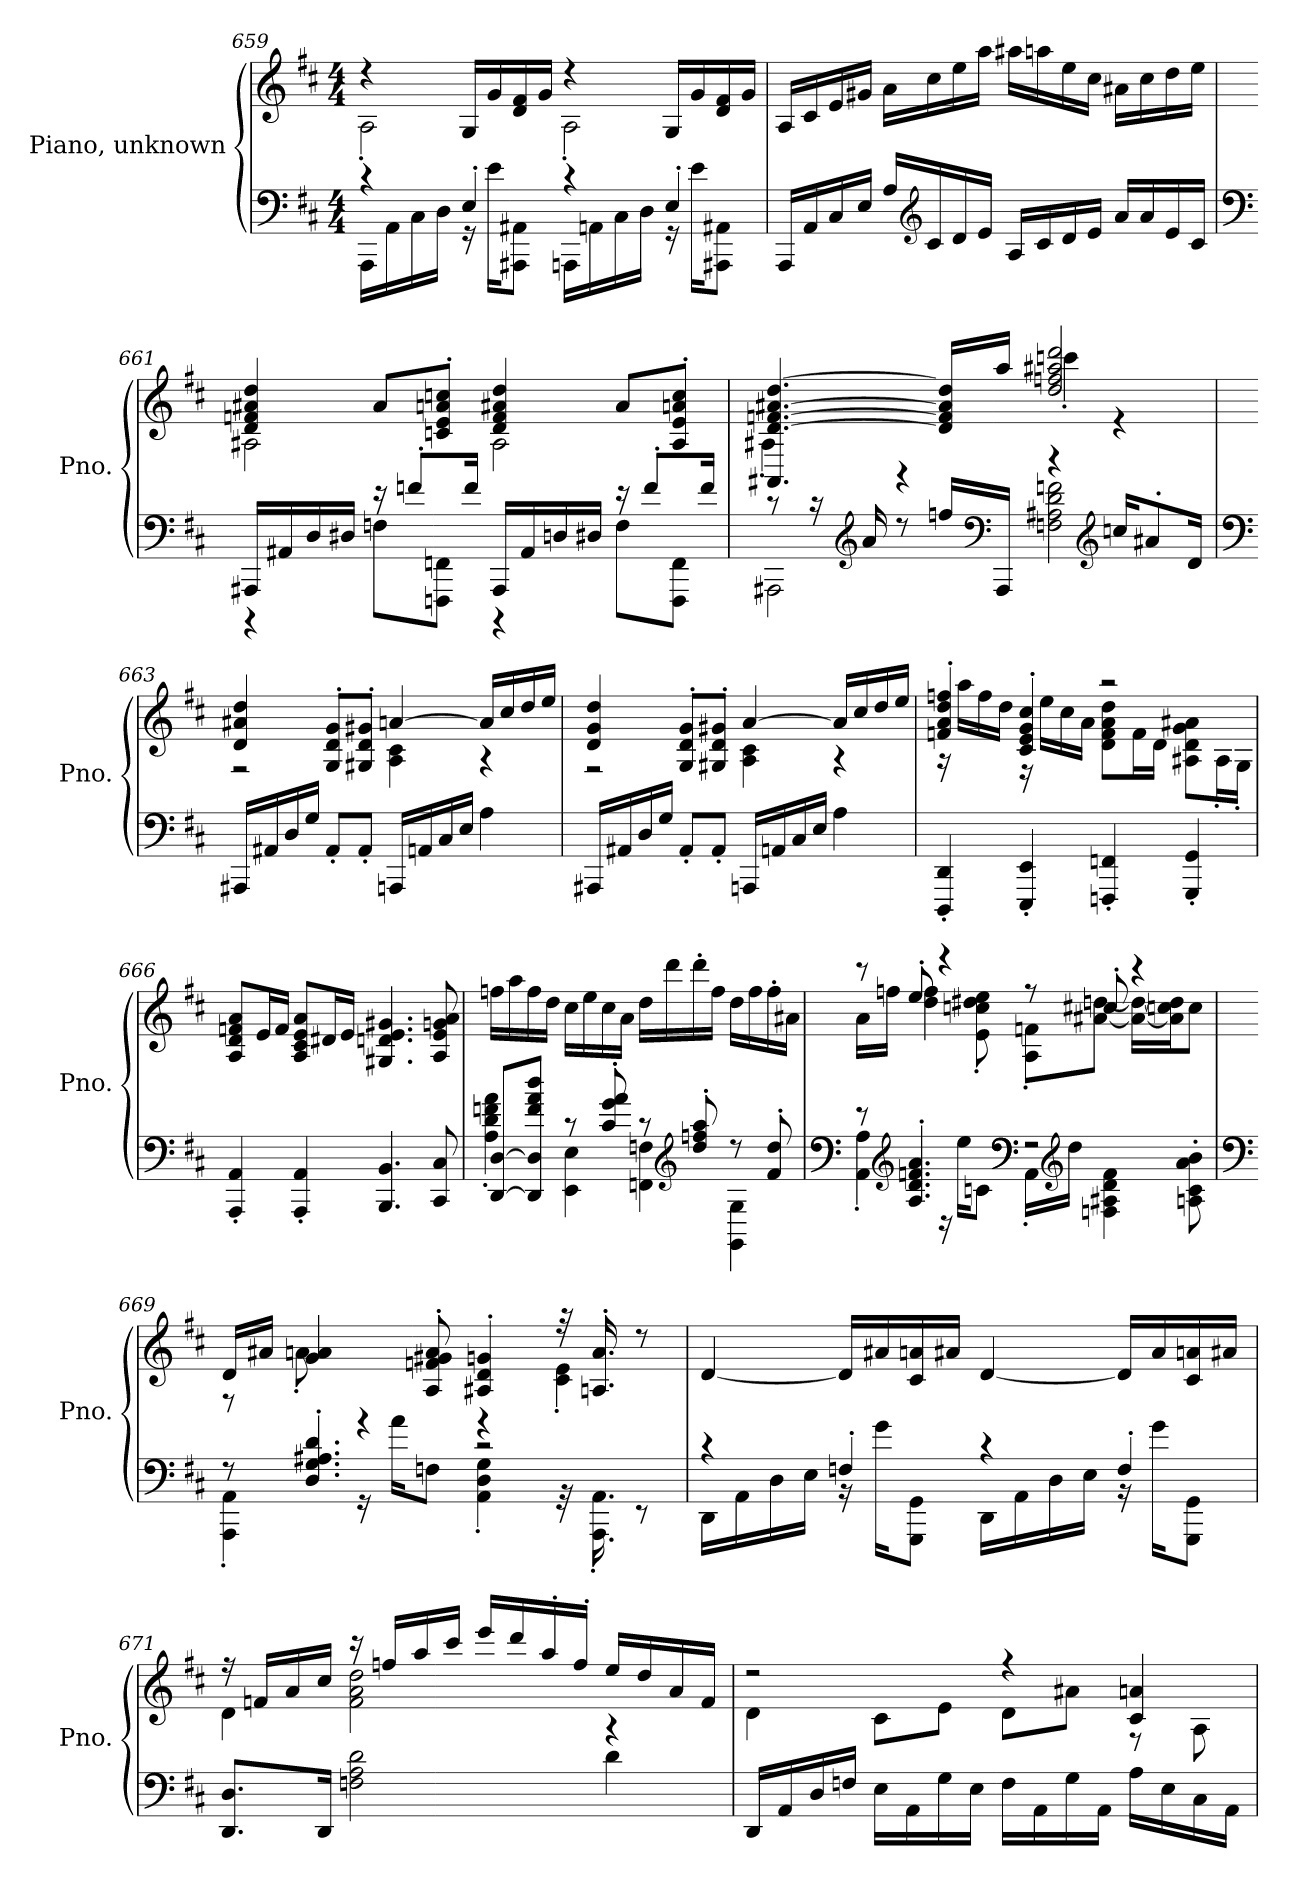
**kern	**kern
*part1	*part1
*staff2	*staff1
*I"Piano, unknown	*
*I'Pno.	*
!!LO:LB:g=z
*clefF4	*clefG2
*k[f#c#]	*k[f#c#]
*M4/4	*M4/4
=659	=659
*^	*^
4r	16AAA\LL	4r	2A'\
.	16AA\	.	.
.	16C#\	.	.
.	16D\JJ	.	.
4E'/	16r	16G/LL	.
.	16e\KL	16g/	.
.	8AAA#X\ 8AA#X\J	16d/ 16f#/	.
.	.	16g/JJ	.
4r	16AAAn\LL	4r	2A'\
.	16AAn\	.	.
.	16C#\	.	.
.	16D\JJ	.	.
4E'/	16r	16G/LL	.
.	16e\KL	16g/	.
.	8AAA#X\ 8AA#X\J	16d/ 16f#/	.
.	.	16g/JJ	.
*v	*v	*	*
*	*v	*v
=660	=660
16AAA/LL	16A/LL
16AA/	16c#/
16C#/	16e/
16E/JJ	16g#X/JJ
16A/LL	16a\LL
*clefG2	*
16c#/	16cc#\
16d/	16ee\
16e/JJ	16aa\JJ
16A/LL	16aa#X\LL
16c#/	16aan\
16d/	16ee\
16e/JJ	16cc#\JJ
16a/LL	16a#X\LL
16a/	16cc#\
16e/	16dd\
16c#/JJ	16ee\JJ
!!LO:LB:g=z
=661	=661
*clefF4	*
*^	*^
16AAA#X/LL	4r	4d/ 4fn/ 4a#X/ 4dd/	2A#X\
16AA#X/	.	.	.
16D/	.	.	.
16D#X/JJ	.	.	.
16r	8Fn\L	8a#/L	.
8fn'/L	.	.	.
.	8FFFn\ 8FFn\J	8cn/' 8e/' 8an/' 8ccn/'J	.
16f/Jk	.	.	.
16AAA#/LL	4r	4d/ 4f/ 4a#X/ 4dd/	2A#\
16AA#/	.	.	.
16Dn/	.	.	.
16D#X/JJ	.	.	.
16r	8F\L	8a#/L	.
8f'/L	.	.	.
.	8FFF\ 8FF\J	8A#/' 8e/' 8an/' 8cc/'J	.
16f/Jk	.	.	.
=662	=662	=662	=662
8r	2AAA#X\	4.AA#X/ [4.d/ [4.fn/ [4.a#X/ [4.dd/	4A#X'\
16r	.	.	.
*clefG2	*	*	*
16a/	.	.	.
8r	.	.	4r
16ffn/LL	.	16d/] 16f/] 16a#/] 16dd/]LL	.
*clefF4	*	*	*
16AAA#/JJ	.	16aa/JJ	.
4r	2Fn\ 2A#X\ 2d\ 2fn\	2dd/ 2ffn/ 2aa#X/ 2ddd/	4cccn'\
*clefG2	*	*	*
16ccn/KL	.	.	4r
8a#X'/	.	.	.
16d/Jk	.	.	.
*v	*v	*	*
!!LO:LB:g=z	!!
=663	=663	=663
*clefF4	*	*
16AAA#X/LL	4d/ 4a#X/ 4dd/	2r
16AA#X/	.	.
16D/	.	.
16G/JJ	.	.
8AA#'/L	8G/' 8d/' 8g/'L	.
8AA#'/J	8G#X/' 8d/' 8g#X/'J	.
16AAAn/LL	[4an/	4A\ 4c#\
16AAn/	.	.
16C#/	.	.
16E/JJ	.	.
4A\	16a/LL]	4r
.	16cc#/	.
.	16dd/	.
.	16ee/JJ	.
=664	=664	=664
16AAA#X/LL	4d/ 4g/ 4dd/	2r
16AA#X/	.	.
16D/	.	.
16G/JJ	.	.
8AA#'/L	8G/' 8d/' 8g/'L	.
8AA#'/J	8G#X/' 8d/' 8g#X/'J	.
16AAAn/LL	[4a/	4A\ 4c#\
16AAn/	.	.
16C#/	.	.
16E/JJ	.	.
4A\	16a/LL]	4r
.	16cc#/	.
.	16dd/	.
.	16ee/JJ	.
!!LO:LB:g=z	!!
=665	=665	=665
4DDD/' 4DD/'	4fn/' 4a/' 4dd/' 4ffn/'	16r
.	.	16aa\LL
.	.	16ff\
.	.	16dd\JJ
4EEE/' 4EE/'	4c#/' 4e/' 4g/' 4cc#/'	16r
.	.	16ee\LL
.	.	16cc#\
.	.	16a\JJ
4FFFn/' 4FFn/'	2r	8d\ 8f\ 8a\ 8dd\L
.	.	16f\L
.	.	16d\JJ
4GGG/' 4GG/'	.	8A#X\ 8d\ 8g\ 8a#X\L
.	.	16A#'\L
.	.	16G'\JJ
*	*v	*v
=666	=666
4AAA/' 4AA/'	8A/ 8d/ 8fn/ 8a/L
.	16e/L
.	16f/JJ
4AAA/' 4AA/'	8A/ 8c#/ 8e/ 8a/L
.	16d#X/L
.	16e/JJ
4.BBB/ 4.BB/	4.G#X/ 4.dn/ 4.e/ 4.g#X/
8CC#/ 8C#/	8A/ 8e/ 8gn/ 8a/
!!LO:PB:g=z
=667	=667
*^	*
[8DD/ [8D/L	4A\' 4d\' 4fn\' 4a\'	16ffn\LL
.	.	16aa\
8DD/] 8D/] 8f/ 8a/ 8dd/J	.	16ff\
.	.	16dd\JJ
8r	4EE\ 4E\	16cc#\LL
.	.	16ee\
8c#/' 8g/' 8a/'	.	16cc#\
.	.	16a\JJ
8r	4FFn\ 4Fn\	16dd\LL
.	.	16ddd\
*clefG2	*	*
8dd/' 8ffn/' 8aa/'	.	16ddd'\
.	.	16ff\JJ
8r	4GG\ 4G\	16dd\LL
.	.	16ff\
8f/' 8dd/'	.	16ff'\
.	.	16a#X\JJ
=668	=668	=668
*clefF4	*	*
*	*	*^
8r	4AA\' 4A\'	8r	16a\LL
.	.	.	16ffn\JJ
*clefG2	*	*	*
4.A/' 4.d/' 4.fn/' 4.a/'	.	8ee'/	4dd\ 4ff\
.	16r	4r	.
.	16ee\KL	.	.
.	8cn\J	.	8e\' 8ccn\' 8dd#X\' 8ee\'
*clefF4	*	*	*
2r	16AA'\LL	8r	8A\' 8fn\'L
*clefG2	*	*	*
.	16dd\JJ	.	.
.	4Fn\ 4A#X\ 4d\ 4f\	8cc#X'/	[8a#X\ [8ddn\J
.	.	4r	16a#\_ 16dd\_LL
.	.	.	16a#\] 16ccn\ 16dd\]J
.	8An\' 8c\' 8a\' 8b\'	.	8cc\J
!!LO:LB:g=z	!!
=669	=669	=669	=669
*clefF4	*	*	*
8r	4AAA\' 4AA\'	16d/LL	8r
.	.	16a#X/JJ	.
4.D/' 4.G/' 4.A#X/' 4.d/'	.	4g/ 4a#/	8an'\
.	16r	.	4r
.	16a\KL	.	.
.	8Fn\J	8A/' 8fn/' 8g#X/' 8a/'	.
2r	4AA\' 4D\' 4G\'	4A#X/' 4d/' 4gn/'	4r
.	32r	32r	4c#\' 4e\'
.	16.AAA\' 16.AA\'	16.An/' 16.a/'	.
.	8r	8r	.
*	*	*v	*v
=670	=670	=670
4r	16DD\LL	[4d/
.	16AA\	.
.	16D\	.
.	16E\JJ	.
4Fn'/	16r	16d/LL]
.	16g\KL	16a#X/
.	8GGG\ 8GG\J	16c#/ 16an/
.	.	16a#X/JJ
4r	16DD\LL	[4d/
.	16AA\	.
.	16D\	.
.	16E\JJ	.
4F'/	16r	16d/LL]
.	16g\KL	16a#/
.	8GGG\ 8GG\J	16c#/ 16an/
.	.	16a#X/JJ
*v	*v	*
!!LO:LB:g=z
=671	=671
*	*^
8.DD/ 8.D/L	16r	4d\
.	16fn/LL	.
.	16a/	.
16DD/Jk	16cc#/JJ	.
2Fn\ 2A\ 2d\	16r	2f\ 2a\ 2dd\
.	16ffn/LL	.
.	16aa/	.
.	16ccc#/JJ	.
.	16eee/LL	.
.	16ddd/	.
.	16aa'/	.
.	16ff'/JJ	.
4d\	16ee/LL	4r
.	16dd/	.
.	16a/	.
.	16f/JJ	.
=672	=672	=672
16DD/LL	2r	4d\
16AA/	.	.
16D/	.	.
16Fn/JJ	.	.
16E\LL	.	8c#\L
16AA\	.	.
16G\	.	8e\J
16E\JJ	.	.
16F\LL	4r	8d\L
16AA\	.	.
16G\	.	8a#X\J
16AA\JJ	.	.
16A\LL	4c#/ 4an/	8r
16E\	.	.
16C#\	.	8A\
16AA\JJ	.	.
*	*v	*v
=	=
*-	*-
